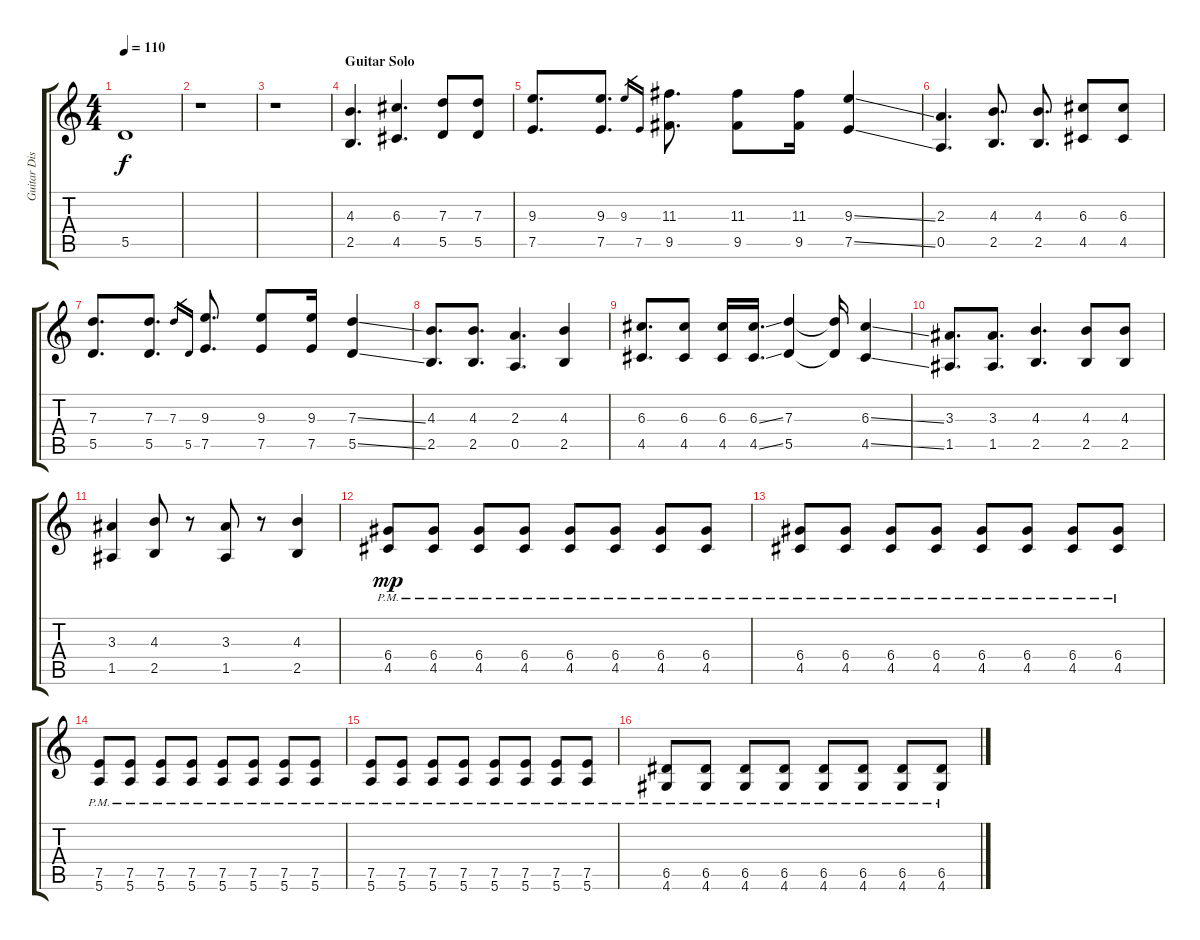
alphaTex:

\track ("Guitar Distorsi" "Guitar Dis") {instrument overdrivenguitar}
\staff {score tabs}
\tuning (E4 B3 G3 D3 A2 E2) {hide}
\ts (4 4)
\tempo 110
\clef g2
\ks c
5.5.1{dy f} |
r.1 |
r.1 |
\section ("" "Guitar Solo")
(4.3 2.5).4{d} (6.3 4.5).4{d} (7.3 5.5).8 (7.3 5.5).8 |
(9.3 7.5).8{d} (9.3 7.5).8{d} 9.3.16{gr} 7.5.16{gr} (11.3 9.5).8{d} (11.3 9.5).8 (11.3 9.5).16 (9.3{ss} 7.5{ss}).4 |
(2.3 0.5).4{d} (4.3 2.5).8{d} (4.3 2.5).8{d} (6.3 4.5).8 (6.3 4.5).8 |
(7.3 5.5).8{d} (7.3 5.5).8{d} 7.3.16{gr} 5.5.16{gr} (9.3 7.5).8{d} (9.3 7.5).8 (9.3 7.5).16 (7.3{ss} 5.5{ss}).4 |
(4.3 2.5).8{d} (4.3 2.5).8{d} (2.3 0.5).4{d} (4.3 2.5).4 |
(6.3 4.5).8{d} (6.3 4.5).8 (6.3 4.5).16 (6.3{ss} 4.5{ss}).16{d} (7.3 5.5).4 (7.3{t} 5.5{t}).16 (6.3{ss} 4.5{ss}).4 |
(3.3 1.5).8{d} (3.3 1.5).8{d} (4.3 2.5).4{d} (4.3 2.5).8 (4.3 2.5).8 |
(3.3 1.5).4 (4.3 2.5).8 r.8 (3.3 1.5).8 r.8 (4.3 2.5).4 |
(6.4{pm} 4.5{pm}).8{dy mp} (6.4{pm} 4.5{pm}).8 (6.4{pm} 4.5{pm}).8 (6.4{pm} 4.5{pm}).8 (6.4{pm} 4.5{pm}).8 (6.4{pm} 4.5{pm}).8 (6.4{pm} 4.5{pm}).8 (6.4{pm} 4.5{pm}).8 |
(6.4{pm} 4.5{pm}).8 (6.4{pm} 4.5{pm}).8 (6.4{pm} 4.5{pm}).8 (6.4{pm} 4.5{pm}).8 (6.4{pm} 4.5{pm}).8 (6.4{pm} 4.5{pm}).8 (6.4{pm} 4.5{pm}).8 (6.4{pm} 4.5{pm}).8 |
(7.5{pm} 5.6{pm}).8 (7.5{pm} 5.6{pm}).8 (7.5{pm} 5.6{pm}).8 (7.5{pm} 5.6{pm}).8 (7.5{pm} 5.6{pm}).8 (7.5{pm} 5.6{pm}).8 (7.5{pm} 5.6{pm}).8 (7.5{pm} 5.6{pm}).8 |
(7.5{pm} 5.6{pm}).8 (7.5{pm} 5.6{pm}).8 (7.5{pm} 5.6{pm}).8 (7.5{pm} 5.6{pm}).8 (7.5{pm} 5.6{pm}).8 (7.5{pm} 5.6{pm}).8 (7.5{pm} 5.6{pm}).8 (7.5{pm} 5.6{pm}).8 |
(6.5{pm} 4.6{pm}).8 (6.5{pm} 4.6{pm}).8 (6.5{pm} 4.6{pm}).8 (6.5{pm} 4.6{pm}).8 (6.5{pm} 4.6{pm}).8 (6.5{pm} 4.6{pm}).8 (6.5{pm} 4.6{pm}).8 (6.5{pm} 4.6{pm}).8
